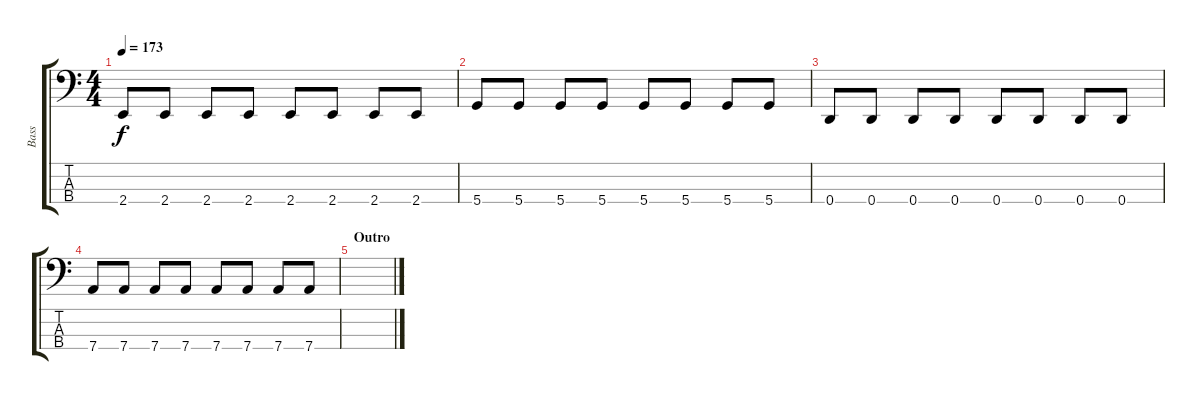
\track ("Bass" "Bass") {instrument electricbasspick}
\staff {score tabs}
\tuning (G2 D2 A1 D1) {hide}
\ts (4 4)
\tempo 173
\clef f4
\ks c
2.4.8{dy f} 2.4.8 2.4.8 2.4.8 2.4.8 2.4.8 2.4.8 2.4.8 |
5.4.8 5.4.8 5.4.8 5.4.8 5.4.8 5.4.8 5.4.8 5.4.8 |
0.4.8 0.4.8 0.4.8 0.4.8 0.4.8 0.4.8 0.4.8 0.4.8 |
7.4.8 7.4.8 7.4.8 7.4.8 7.4.8 7.4.8 7.4.8 7.4.8 |
\section ("" "Outro")
